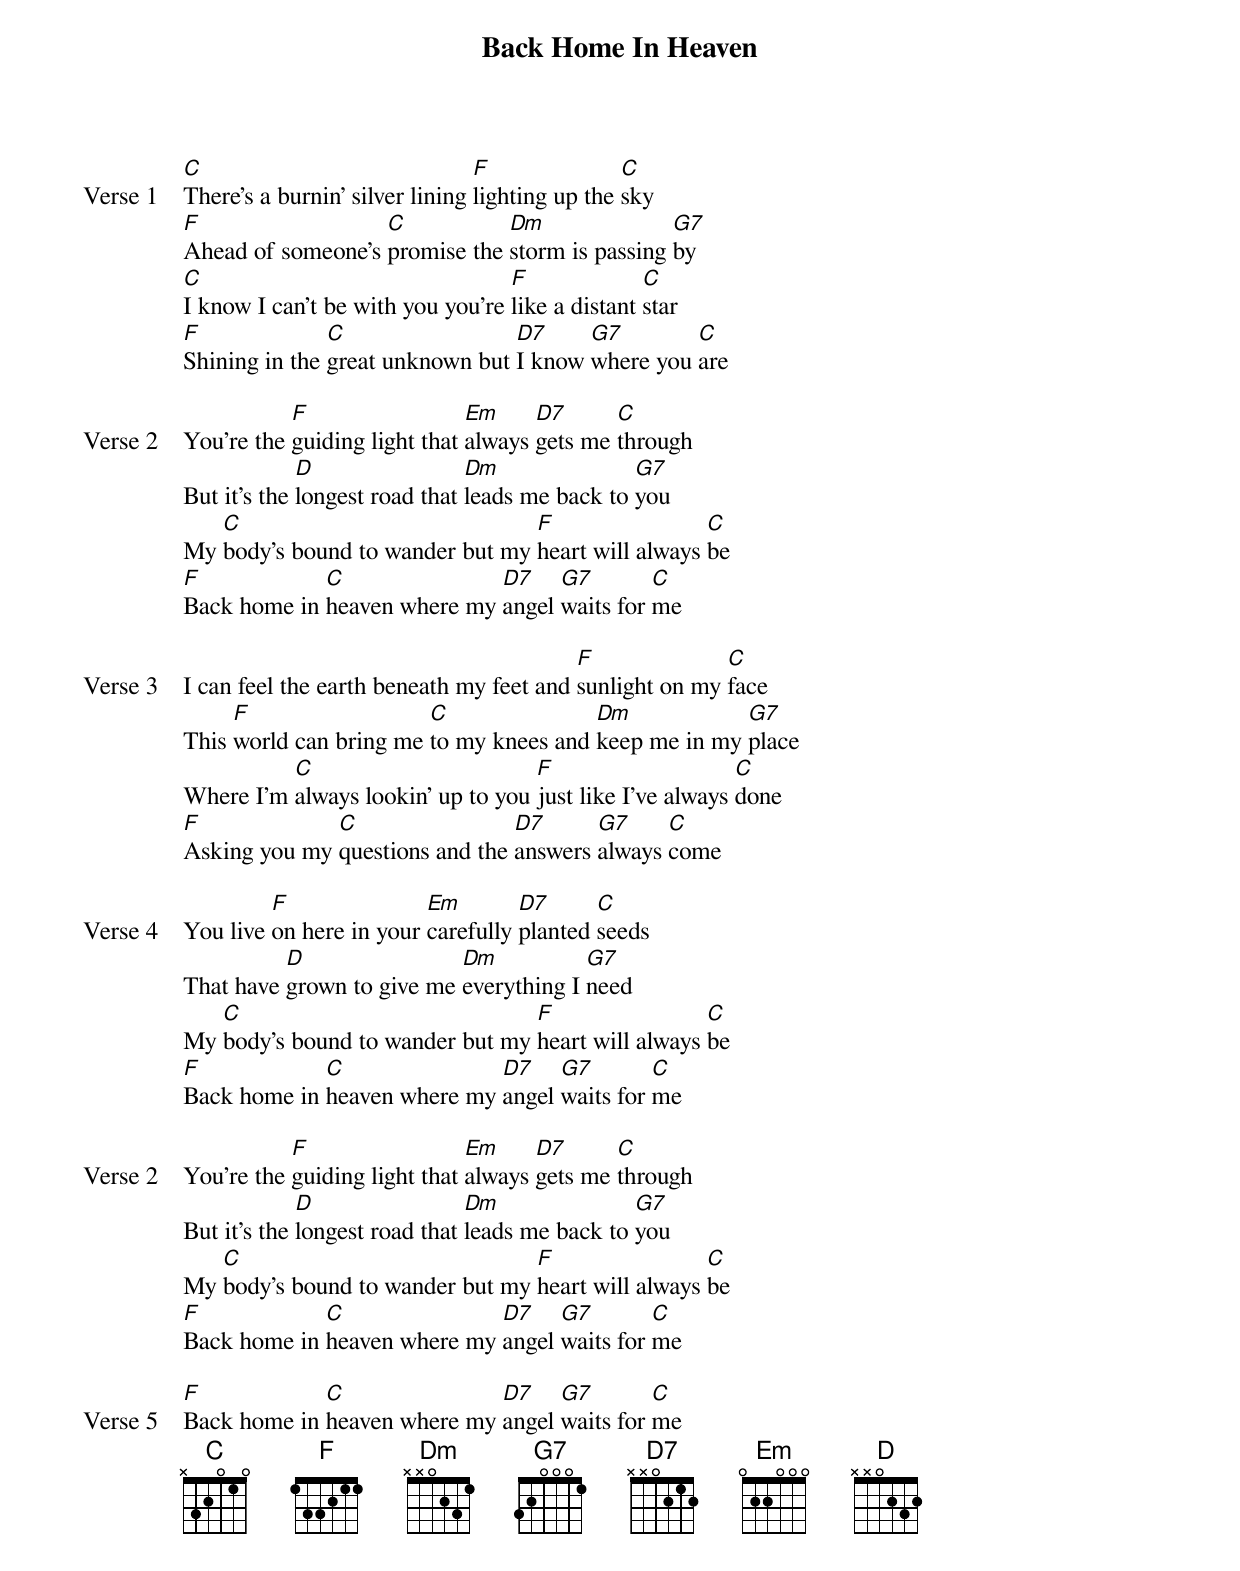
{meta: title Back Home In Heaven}
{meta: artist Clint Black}
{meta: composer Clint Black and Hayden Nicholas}

{start_of_verse: Verse 1}
[C]There's a burnin' silver lining [F]lighting up the [C]sky
[F]Ahead of someone's [C]promise the [Dm]storm is passing [G7]by
[C]I know I can't be with you you're [F]like a distant [C]star
[F]Shining in the [C]great unknown but [D7]I know [G7]where you [C]are
{end_of_verse}

{start_of_verse: Verse 2}
You're the [F]guiding light that [Em]always [D7]gets me [C]through
But it's the [D]longest road that [Dm]leads me back to [G7]you
My [C]body's bound to wander but my [F]heart will always [C]be
[F]Back home in [C]heaven where my [D7]angel [G7]waits for [C]me
{end_of_verse}

{start_of_verse: Verse 3}
I can feel the earth beneath my feet and [F]sunlight on my [C]face
This [F]world can bring me [C]to my knees and [Dm]keep me in my [G7]place
Where I'm [C]always lookin' up to you [F]just like I've always [C]done
[F]Asking you my [C]questions and the [D7]answers [G7]always [C]come
{end_of_verse}

{start_of_verse: Verse 4}
You live [F]on here in your [Em]carefully [D7]planted [C]seeds
That have [D]grown to give me [Dm]everything I [G7]need
My [C]body's bound to wander but my [F]heart will always [C]be
[F]Back home in [C]heaven where my [D7]angel [G7]waits for [C]me
{end_of_verse}

{start_of_verse: Verse 2}
You're the [F]guiding light that [Em]always [D7]gets me [C]through
But it's the [D]longest road that [Dm]leads me back to [G7]you
My [C]body's bound to wander but my [F]heart will always [C]be
[F]Back home in [C]heaven where my [D7]angel [G7]waits for [C]me
{end_of_verse}

{start_of_verse: Verse 5}
[F]Back home in [C]heaven where my [D7]angel [G7]waits for [C]me
{end_of_verse}
